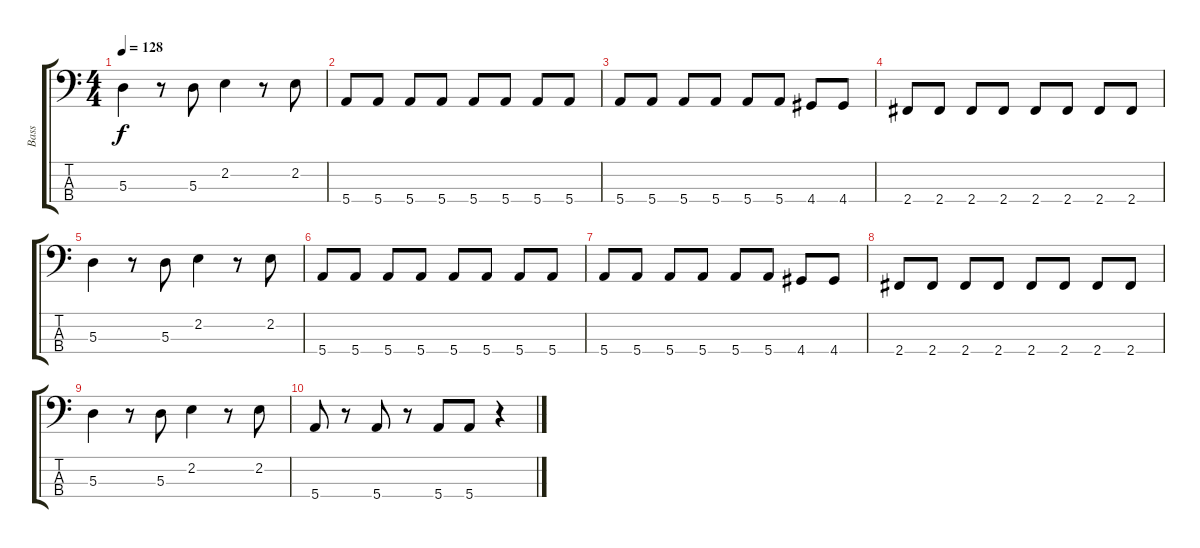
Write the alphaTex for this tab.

\track ("Bass" "Bass") {instrument electricbassfinger}
\staff {score tabs}
\tuning (G2 D2 A1 E1) {hide}
\ts (4 4)
\tempo 128
\clef f4
\ks c
5.3.4{dy f} r.8 5.3.8 2.2.4 r.8 2.2.8 |
5.4.8 5.4.8 5.4.8 5.4.8 5.4.8 5.4.8 5.4.8 5.4.8 |
5.4.8 5.4.8 5.4.8 5.4.8 5.4.8 5.4.8 4.4.8 4.4.8 |
2.4.8 2.4.8 2.4.8 2.4.8 2.4.8 2.4.8 2.4.8 2.4.8 |
5.3.4 r.8 5.3.8 2.2.4 r.8 2.2.8 |
5.4.8 5.4.8 5.4.8 5.4.8 5.4.8 5.4.8 5.4.8 5.4.8 |
5.4.8 5.4.8 5.4.8 5.4.8 5.4.8 5.4.8 4.4.8 4.4.8 |
2.4.8 2.4.8 2.4.8 2.4.8 2.4.8 2.4.8 2.4.8 2.4.8 |
5.3.4 r.8 5.3.8 2.2.4 r.8 2.2.8 |
5.4.8 r.8 5.4.8 r.8 5.4.8 5.4.8 r.4
